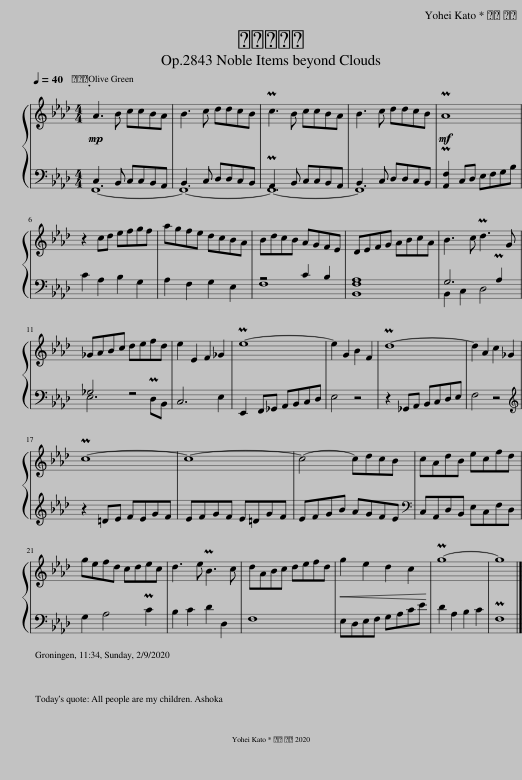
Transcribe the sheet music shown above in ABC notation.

X:1
%%score { 1 | ( 2 3 ) }
L:1/8
Q:1/4=40
M:4/4
I:linebreak $
K:Ab
V:1 treble
V:2 bass
V:3 bass
V:1
!mp! A3 B ccBA | B3 c ddcB | Pc3 B ccBA | B3 c ddcB |!mf! PA8 |$ %5
 z2 cd efgf | agfe dcBA | BdcB AGFE | DEFG ABcA | B3 c Pd3 G |$ %10
 _GABc defd | e2 E2 F2 _G2 | Pe8- | e2 G2 B2 F2 | Pd8- | %15
 d2 A2 c2 _G2 |$ Pc8- | c8- | c4- cdcB | cAdB ecfd |$ %20
 gefd cdec | d3 e PB3 c | dABc defd |!<(! g2 e2 d2 c2!<)! | Pg8- | %25
 g8 |] %26
V:2
 F,,8- | F,,8- | F,,8- | F,,8 | P[A,,F,]2 C,D, E,F,G,B, |$ %5
 C2 A,2 B,2 G,2 | A,2 F,2 G,2 E,2 | z4 C2 B,2 | [B,,F,A,]8 | G,6 PA,2 |$ %10
 _G,4 z4 | C,6 E,2 | E,,2 F,,_G,, A,,B,,C,D, | E,4 z4 | z2 _G,,A,, B,,C,D,E, | %15
 F,4 z4 |$[K:treble] z2 =DE FEGF | EFGF E=DGF | EFGB AGFE |[K:bass] C,A,,D,B,, E,C,F,D, |$ %20
 G,2 A,4 PC2 | B,2 C2 D2 D,2 | F,8 | E,D,E,F, G,A,CE | D2 A,2 B,2 C2 | %25
 PF,8 |] %26
V:3
 C,3 B,, C,C,B,,A,, | B,,3 C, D,D,C,B,, | PA,,3 B,, C,C,B,,A,, | B,,3 C, D,D,C,B,, | x8 |$ %5
 x8 | x8 | F,8 | x8 | B,,2 C,2 D,4 |$ %10
 E,6 PD,B,, | x8 | x8 | x8 | x8 | %15
 x8 |$[K:treble] x8 | x8 | x8 |[K:bass] x8 |$ %20
 x8 | x8 | x8 | x8 | x8 | %25
 x8 |] %26
